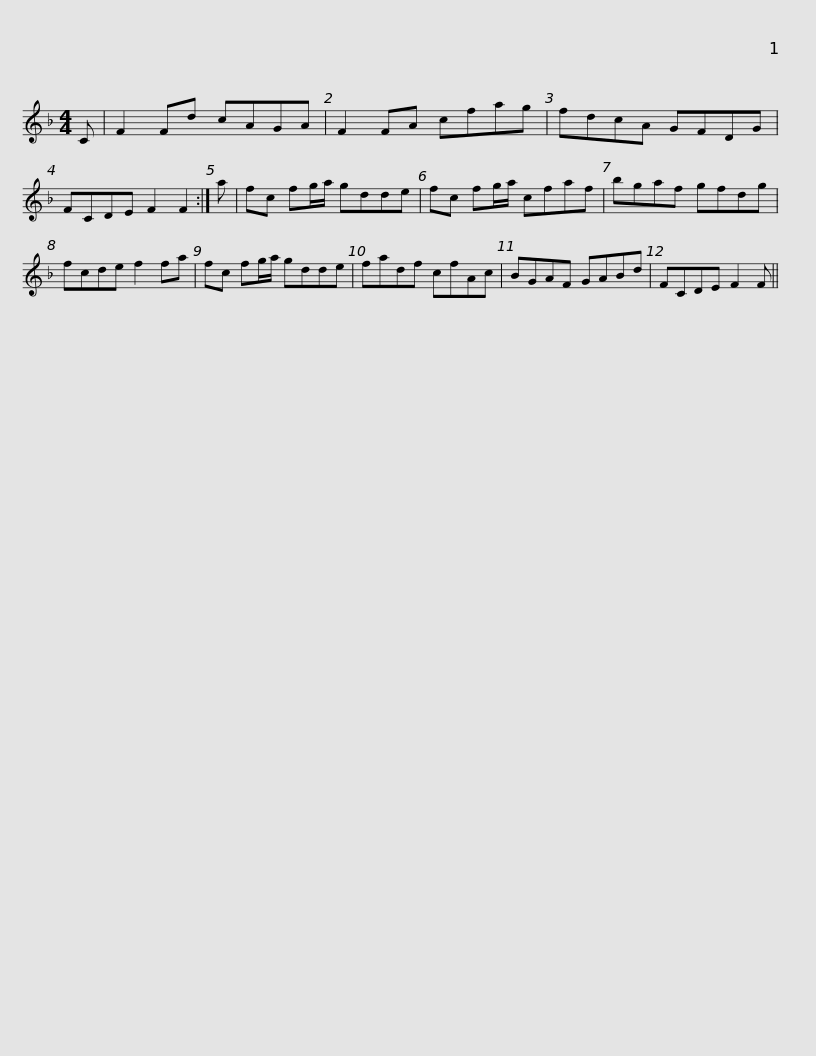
X:1
L:1/8
M:4/4
I:linebreak $
K:F
V:1 treble
V:1
 C | F2 Fd cAGA | F2 FA cfag | fdcA GFDG | FCDE F2 F2 :| %5
 a | fc fg/a/ gdde |$ fc fg/a/ cfaf | bgaf gfdg | fcde f2 fa | %10
 fc fg/a/ gdde | fadf cfAc |$ BGAF GABd | FCDE F2 F || %14
